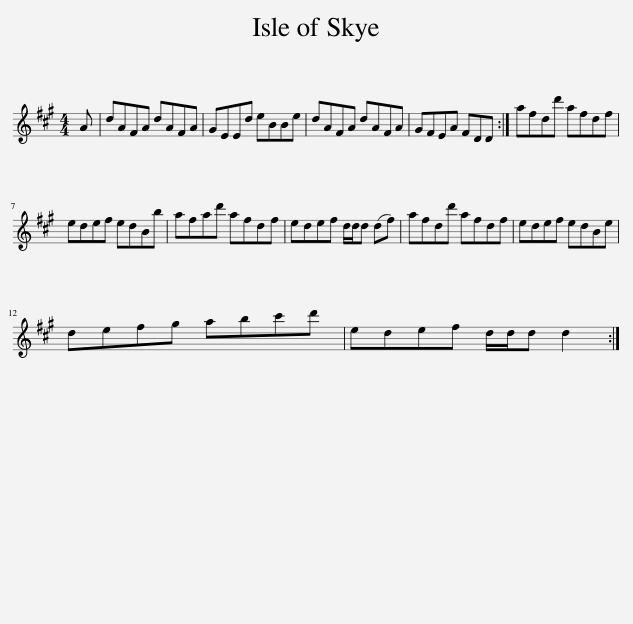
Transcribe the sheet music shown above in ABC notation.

X:1
L:1/8
M:4/4
I:linebreak $
K:A
V:1 treble
V:1
 A | dAFA dAFA | GEEd eBBe | dAFA dAFA | GFEA FDD :| %5
 afdd' afdf |$ edef edBb | afad' afdf | edef d/d/d (df) | afdd' afdf | %10
 edef edBe |$ defg abc'd' | edef d/d/d d2 :| %13
